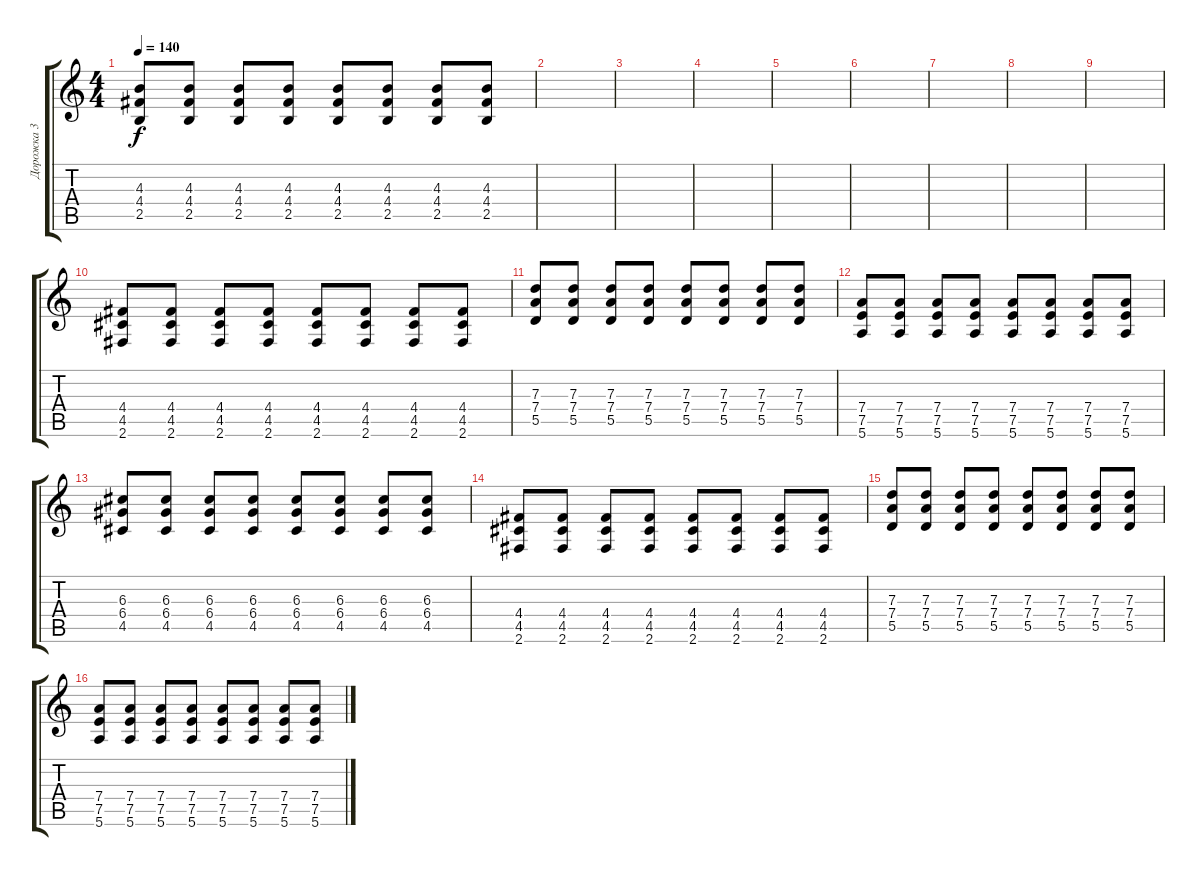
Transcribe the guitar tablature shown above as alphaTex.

\track ("Дорожка 3" "Дорожка 3") {instrument overdrivenguitar}
\staff {score tabs}
\tuning (E4 B3 G3 D3 A2 E2) {hide}
\ts (4 4)
\tempo 140
\clef g2
\ks c
(4.3 4.4 2.5).8{dy f} (4.3 4.4 2.5).8 (4.3 4.4 2.5).8 (4.3 4.4 2.5).8 (4.3 4.4 2.5).8 (4.3 4.4 2.5).8 (4.3 4.4 2.5).8 (4.3 4.4 2.5).8 |
|
|
|
|
|
|
|
|
(4.4 4.5 2.6).8 (4.4 4.5 2.6).8 (4.4 4.5 2.6).8 (4.4 4.5 2.6).8 (4.4 4.5 2.6).8 (4.4 4.5 2.6).8 (4.4 4.5 2.6).8 (4.4 4.5 2.6).8 |
(7.3 7.4 5.5).8 (7.3 7.4 5.5).8 (7.3 7.4 5.5).8 (7.3 7.4 5.5).8 (7.3 7.4 5.5).8 (7.3 7.4 5.5).8 (7.3 7.4 5.5).8 (7.3 7.4 5.5).8 |
(7.4 7.5 5.6).8 (7.4 7.5 5.6).8 (7.4 7.5 5.6).8 (7.4 7.5 5.6).8 (7.4 7.5 5.6).8 (7.4 7.5 5.6).8 (7.4 7.5 5.6).8 (7.4 7.5 5.6).8 |
(6.3 6.4 4.5).8 (6.3 6.4 4.5).8 (6.3 6.4 4.5).8 (6.3 6.4 4.5).8 (6.3 6.4 4.5).8 (6.3 6.4 4.5).8 (6.3 6.4 4.5).8 (6.3 6.4 4.5).8 |
(4.4 4.5 2.6).8 (4.4 4.5 2.6).8 (4.4 4.5 2.6).8 (4.4 4.5 2.6).8 (4.4 4.5 2.6).8 (4.4 4.5 2.6).8 (4.4 4.5 2.6).8 (4.4 4.5 2.6).8 |
(7.3 7.4 5.5).8 (7.3 7.4 5.5).8 (7.3 7.4 5.5).8 (7.3 7.4 5.5).8 (7.3 7.4 5.5).8 (7.3 7.4 5.5).8 (7.3 7.4 5.5).8 (7.3 7.4 5.5).8 |
(7.4 7.5 5.6).8 (7.4 7.5 5.6).8 (7.4 7.5 5.6).8 (7.4 7.5 5.6).8 (7.4 7.5 5.6).8 (7.4 7.5 5.6).8 (7.4 7.5 5.6).8 (7.4 7.5 5.6).8
